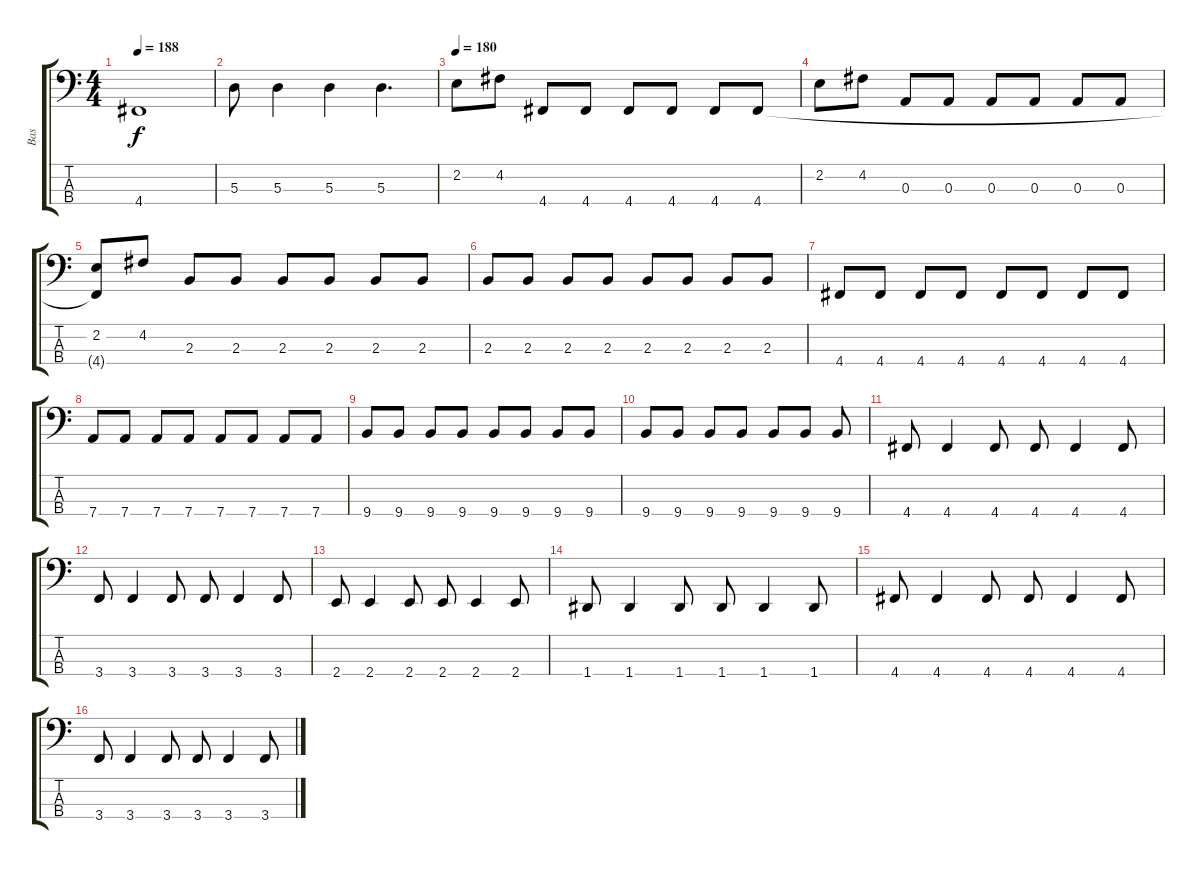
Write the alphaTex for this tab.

\track ("Bas" "Bas") {instrument electricbasspick}
\staff {score tabs}
\tuning (G2 D2 A1 D1) {hide}
\ts (4 4)
\tempo 188
\clef f4
\ks c
4.4{t}.1{dy f} |
5.3.8 5.3.4 5.3.4 5.3.4{d} |
\tempo 180
2.2.8 4.2.8 4.4.8 4.4.8 4.4.8 4.4.8 4.4.8 4.4.8 |
2.2.8 4.2.8 0.3.8 0.3.8 0.3.8 0.3.8 0.3.8 0.3.8 |
(2.2 4.4{t}).8 4.2.8 2.3.8 2.3.8 2.3.8 2.3.8 2.3.8 2.3.8 |
2.3.8 2.3.8 2.3.8 2.3.8 2.3.8 2.3.8 2.3.8 2.3.8 |
4.4.8 4.4.8 4.4.8 4.4.8 4.4.8 4.4.8 4.4.8 4.4.8 |
7.4.8 7.4.8 7.4.8 7.4.8 7.4.8 7.4.8 7.4.8 7.4.8 |
9.4.8 9.4.8 9.4.8 9.4.8 9.4.8 9.4.8 9.4.8 9.4.8 |
9.4.8 9.4.8 9.4.8 9.4.8 9.4.8 9.4.8 9.4.8 |
4.4.8 4.4.4 4.4.8 4.4.8 4.4.4 4.4.8 |
3.4.8 3.4.4 3.4.8 3.4.8 3.4.4 3.4.8 |
2.4.8 2.4.4 2.4.8 2.4.8 2.4.4 2.4.8 |
1.4.8 1.4.4 1.4.8 1.4.8 1.4.4 1.4.8 |
4.4.8 4.4.4 4.4.8 4.4.8 4.4.4 4.4.8 |
3.4.8 3.4.4 3.4.8 3.4.8 3.4.4 3.4.8
